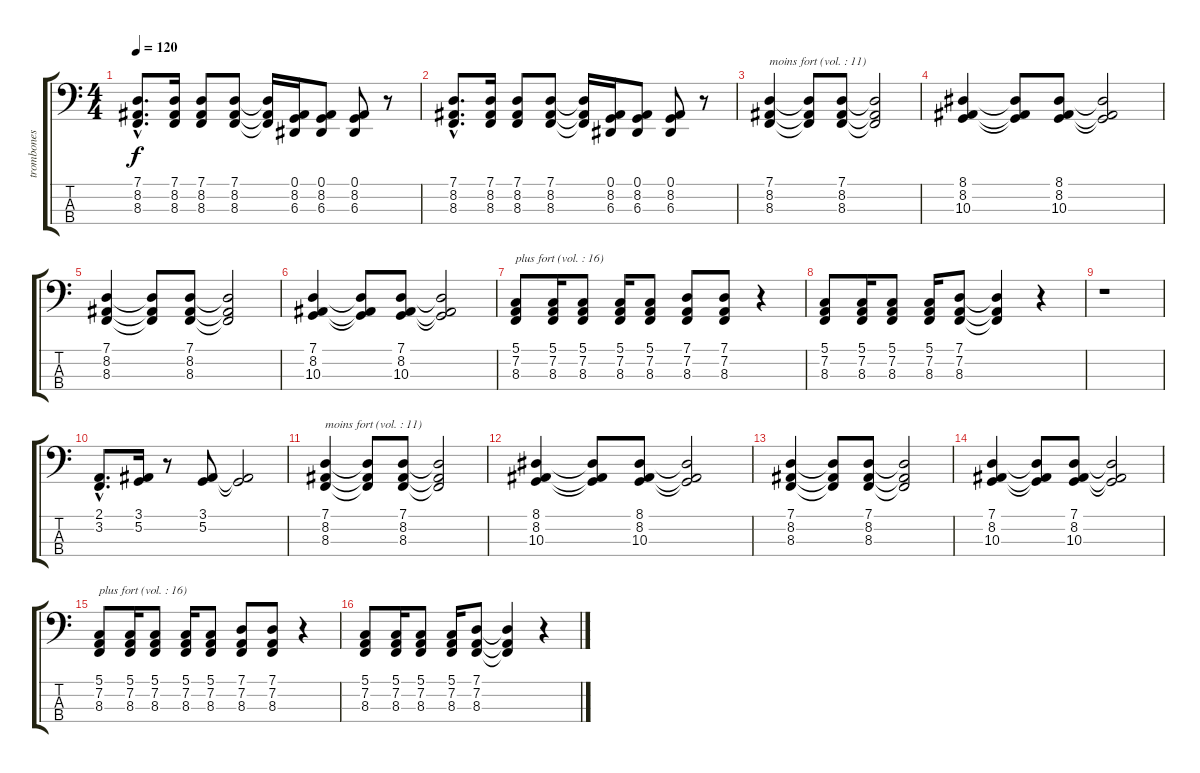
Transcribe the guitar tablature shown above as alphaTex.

\track ("trombones" "trombones") {instrument trombone}
\staff {score tabs}
\tuning (G2 D2 A1 E1) {hide}
\ts (4 4)
\tempo 120
\clef f4
\ks c
(7.1{hac} 8.2{hac} 8.3{hac}).8{d dy f} (7.1 8.2 8.3).16 (7.1 8.2 8.3).8 (7.1 8.2 8.3).8 (7.1{t} 8.2{t} 8.3{t}).16 (0.1 8.2 6.3).16 (0.1 8.2 6.3).8 (0.1 8.2 6.3).8 r.8 |
(7.1{hac} 8.2{hac} 8.3{hac}).8{d} (7.1 8.2 8.3).16 (7.1 8.2 8.3).8 (7.1 8.2 8.3).8 (7.1{t} 8.2{t} 8.3{t}).16 (0.1 8.2 6.3).16 (0.1 8.2 6.3).8 (0.1 8.2 6.3).8 r.8 |
(7.1 8.2 8.3).4{txt "moins fort (vol. : 11)" volume 11} (7.1{t} 8.2{t} 8.3{t}).8 (7.1 8.2 8.3).8 (7.1{t} 8.2{t} 8.3{t}).2 |
(8.1 8.2 10.3).4 (8.1{t} 8.2{t} 10.3{t}).8 (8.1 8.2 10.3).8 (8.1{t} 8.2{t} 10.3{t}).2 |
(7.1 8.2 8.3).4 (7.1{t} 8.2{t} 8.3{t}).8 (7.1 8.2 8.3).8 (7.1{t} 8.2{t} 8.3{t}).2 |
(7.1 8.2 10.3).4 (7.1{t} 8.2{t} 10.3{t}).8 (7.1 8.2 10.3).8 (7.1{t} 8.2{t} 10.3{t}).2 |
(5.1 7.2 8.3).8{txt "plus fort (vol. : 16)" volume 16} (5.1 7.2 8.3).16 (5.1 7.2 8.3).8 (5.1 7.2 8.3).16 (5.1 7.2 8.3).8 (7.1 7.2 8.3).8 (7.1 7.2 8.3).8 r.4 |
(5.1 7.2 8.3).8 (5.1 7.2 8.3).16 (5.1 7.2 8.3).8 (5.1 7.2 8.3).16 (7.1 7.2 8.3).8 (7.1{t} 7.2{t} 8.3{t}).4 r.4 |
r.1 |
(2.1{hac} 3.2{hac}).8{d} (3.1 5.2).16 r.8 (3.1 5.2).8 (3.1{t} 5.2{t}).2 |
(7.1 8.2 8.3).4{txt "moins fort (vol. : 11)" volume 11} (7.1{t} 8.2{t} 8.3{t}).8 (7.1 8.2 8.3).8 (7.1{t} 8.2{t} 8.3{t}).2 |
(8.1 8.2 10.3).4 (8.1{t} 8.2{t} 10.3{t}).8 (8.1 8.2 10.3).8 (8.1{t} 8.2{t} 10.3{t}).2 |
(7.1 8.2 8.3).4 (7.1{t} 8.2{t} 8.3{t}).8 (7.1 8.2 8.3).8 (7.1{t} 8.2{t} 8.3{t}).2 |
(7.1 8.2 10.3).4 (7.1{t} 8.2{t} 10.3{t}).8 (7.1 8.2 10.3).8 (7.1{t} 8.2{t} 10.3{t}).2 |
(5.1 7.2 8.3).8{txt "plus fort (vol. : 16)" volume 16} (5.1 7.2 8.3).16 (5.1 7.2 8.3).8 (5.1 7.2 8.3).16 (5.1 7.2 8.3).8 (7.1 7.2 8.3).8 (7.1 7.2 8.3).8 r.4 |
(5.1 7.2 8.3).8 (5.1 7.2 8.3).16 (5.1 7.2 8.3).8 (5.1 7.2 8.3).16 (7.1 7.2 8.3).8 (7.1{t} 7.2{t} 8.3{t}).4 r.4
